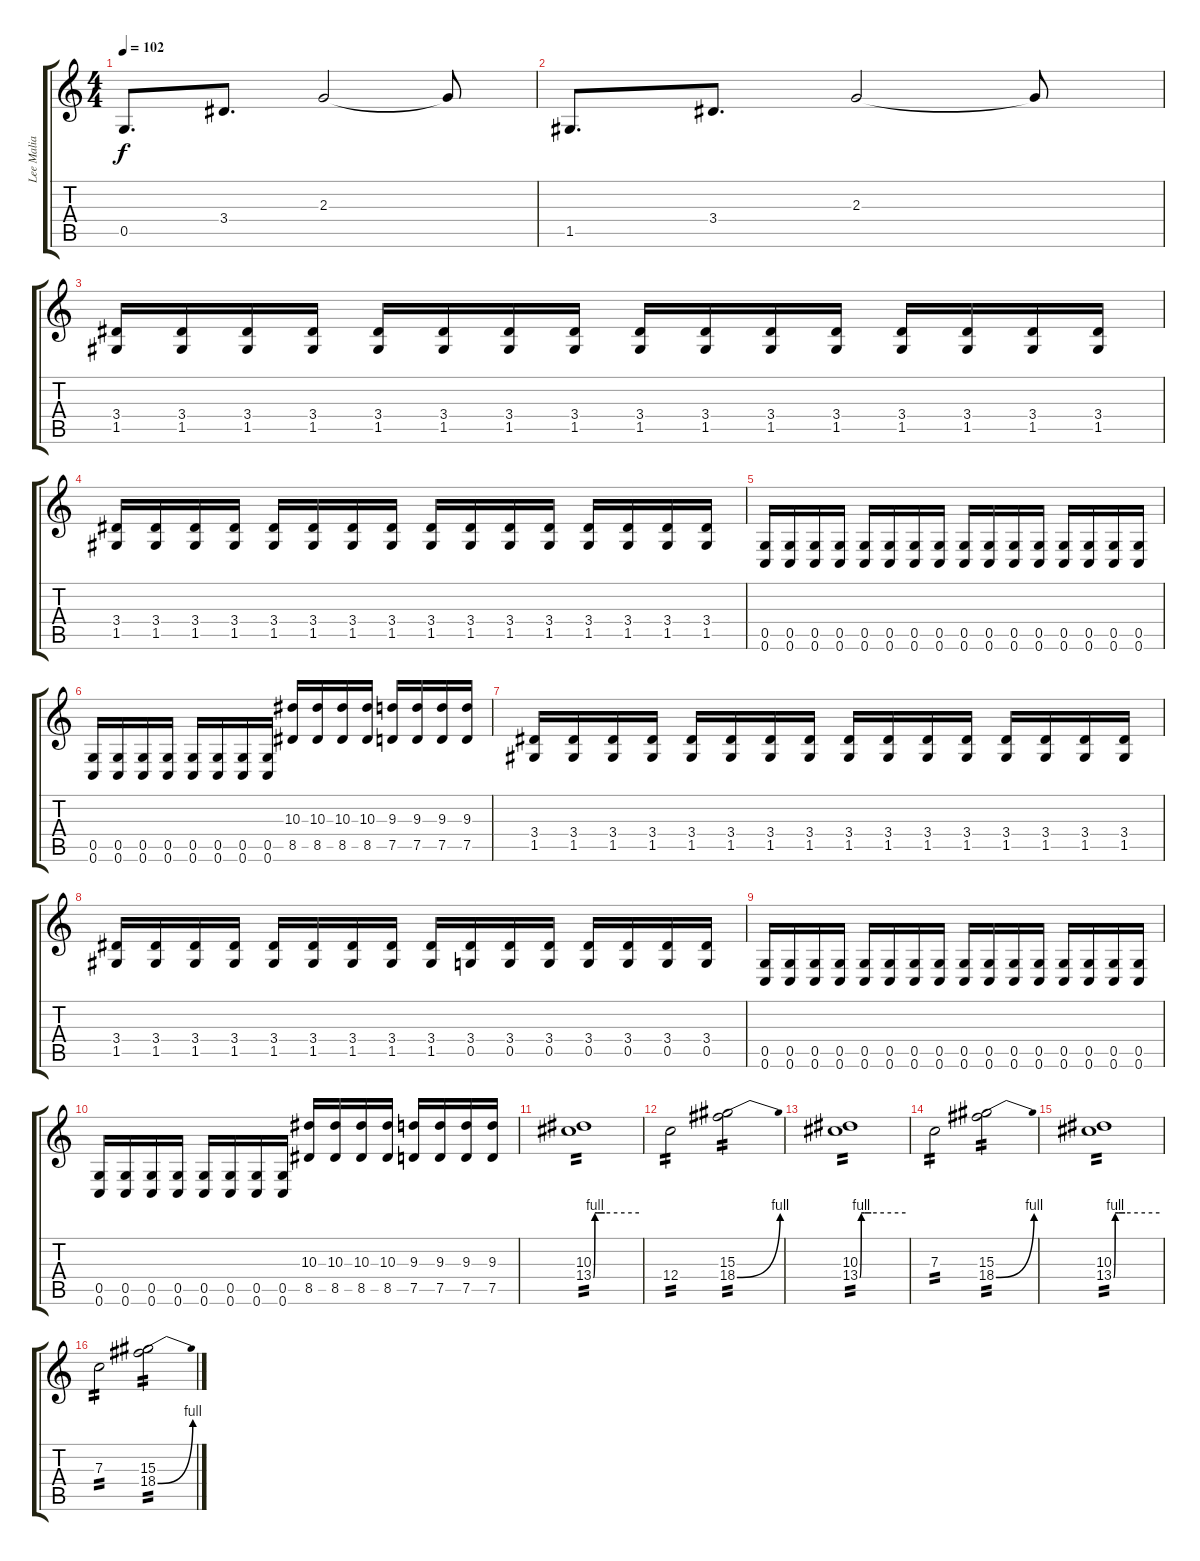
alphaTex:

\track ("Lee Malia" "Lee Malia") {instrument overdrivenguitar}
\staff {score tabs}
\tuning (D4 A3 F3 C3 G2 C2) {hide}
\ts (4 4)
\tempo 102
\clef g2
\ks c
0.5.8{d dy f} 3.4.8{d} 2.3.2 2.3{t}.8 |
1.5.8{d} 3.4.8{d} 2.3.2 2.3{t}.8 |
(3.4 1.5).16 (3.4 1.5).16 (3.4 1.5).16 (3.4 1.5).16 (3.4 1.5).16 (3.4 1.5).16 (3.4 1.5).16 (3.4 1.5).16 (3.4 1.5).16 (3.4 1.5).16 (3.4 1.5).16 (3.4 1.5).16 (3.4 1.5).16 (3.4 1.5).16 (3.4 1.5).16 (3.4 1.5).16 |
(3.4 1.5).16 (3.4 1.5).16 (3.4 1.5).16 (3.4 1.5).16 (3.4 1.5).16 (3.4 1.5).16 (3.4 1.5).16 (3.4 1.5).16 (3.4 1.5).16 (3.4 1.5).16 (3.4 1.5).16 (3.4 1.5).16 (3.4 1.5).16 (3.4 1.5).16 (3.4 1.5).16 (3.4 1.5).16 |
(0.5 0.6).16 (0.5 0.6).16 (0.5 0.6).16 (0.5 0.6).16 (0.5 0.6).16 (0.5 0.6).16 (0.5 0.6).16 (0.5 0.6).16 (0.5 0.6).16 (0.5 0.6).16 (0.5 0.6).16 (0.5 0.6).16 (0.5 0.6).16 (0.5 0.6).16 (0.5 0.6).16 (0.5 0.6).16 |
(0.5 0.6).16 (0.5 0.6).16 (0.5 0.6).16 (0.5 0.6).16 (0.5 0.6).16 (0.5 0.6).16 (0.5 0.6).16 (0.5 0.6).16 (10.3 8.5).16 (10.3 8.5).16 (10.3 8.5).16 (10.3 8.5).16 (9.3 7.5).16 (9.3 7.5).16 (9.3 7.5).16 (9.3 7.5).16 |
(3.4 1.5).16 (3.4 1.5).16 (3.4 1.5).16 (3.4 1.5).16 (3.4 1.5).16 (3.4 1.5).16 (3.4 1.5).16 (3.4 1.5).16 (3.4 1.5).16 (3.4 1.5).16 (3.4 1.5).16 (3.4 1.5).16 (3.4 1.5).16 (3.4 1.5).16 (3.4 1.5).16 (3.4 1.5).16 |
(3.4 1.5).16 (3.4 1.5).16 (3.4 1.5).16 (3.4 1.5).16 (3.4 1.5).16 (3.4 1.5).16 (3.4 1.5).16 (3.4 1.5).16 (3.4 1.5).16 (3.4 0.5).16 (3.4 0.5).16 (3.4 0.5).16 (3.4 0.5).16 (3.4 0.5).16 (3.4 0.5).16 (3.4 0.5).16 |
(0.5 0.6).16 (0.5 0.6).16 (0.5 0.6).16 (0.5 0.6).16 (0.5 0.6).16 (0.5 0.6).16 (0.5 0.6).16 (0.5 0.6).16 (0.5 0.6).16 (0.5 0.6).16 (0.5 0.6).16 (0.5 0.6).16 (0.5 0.6).16 (0.5 0.6).16 (0.5 0.6).16 (0.5 0.6).16 |
(0.5 0.6).16 (0.5 0.6).16 (0.5 0.6).16 (0.5 0.6).16 (0.5 0.6).16 (0.5 0.6).16 (0.5 0.6).16 (0.5 0.6).16 (10.3 8.5).16 (10.3 8.5).16 (10.3 8.5).16 (10.3 8.5).16 (9.3 7.5).16 (9.3 7.5).16 (9.3 7.5).16 (9.3 7.5).16 |
(10.3 13.4{be (custom 0 0 2 4 6 4 15 4 60 4)}).1{tp 2} |
12.4.2{tp 2} (15.3 18.4{be (bend 0 0 60 4)}).2{tp 2} |
(10.3 13.4{be (custom 0 0 2 4 6 4 15 4 60 4)}).1{tp 2} |
7.3.2{tp 2} (15.3 18.4{be (bend 0 0 60 4)}).2{tp 2} |
(10.3 13.4{be (custom 0 0 2 4 6 4 15 4 60 4)}).1{tp 2} |
7.3.2{tp 2} (15.3 18.4{be (bend 0 0 60 4)}).2{tp 2}
